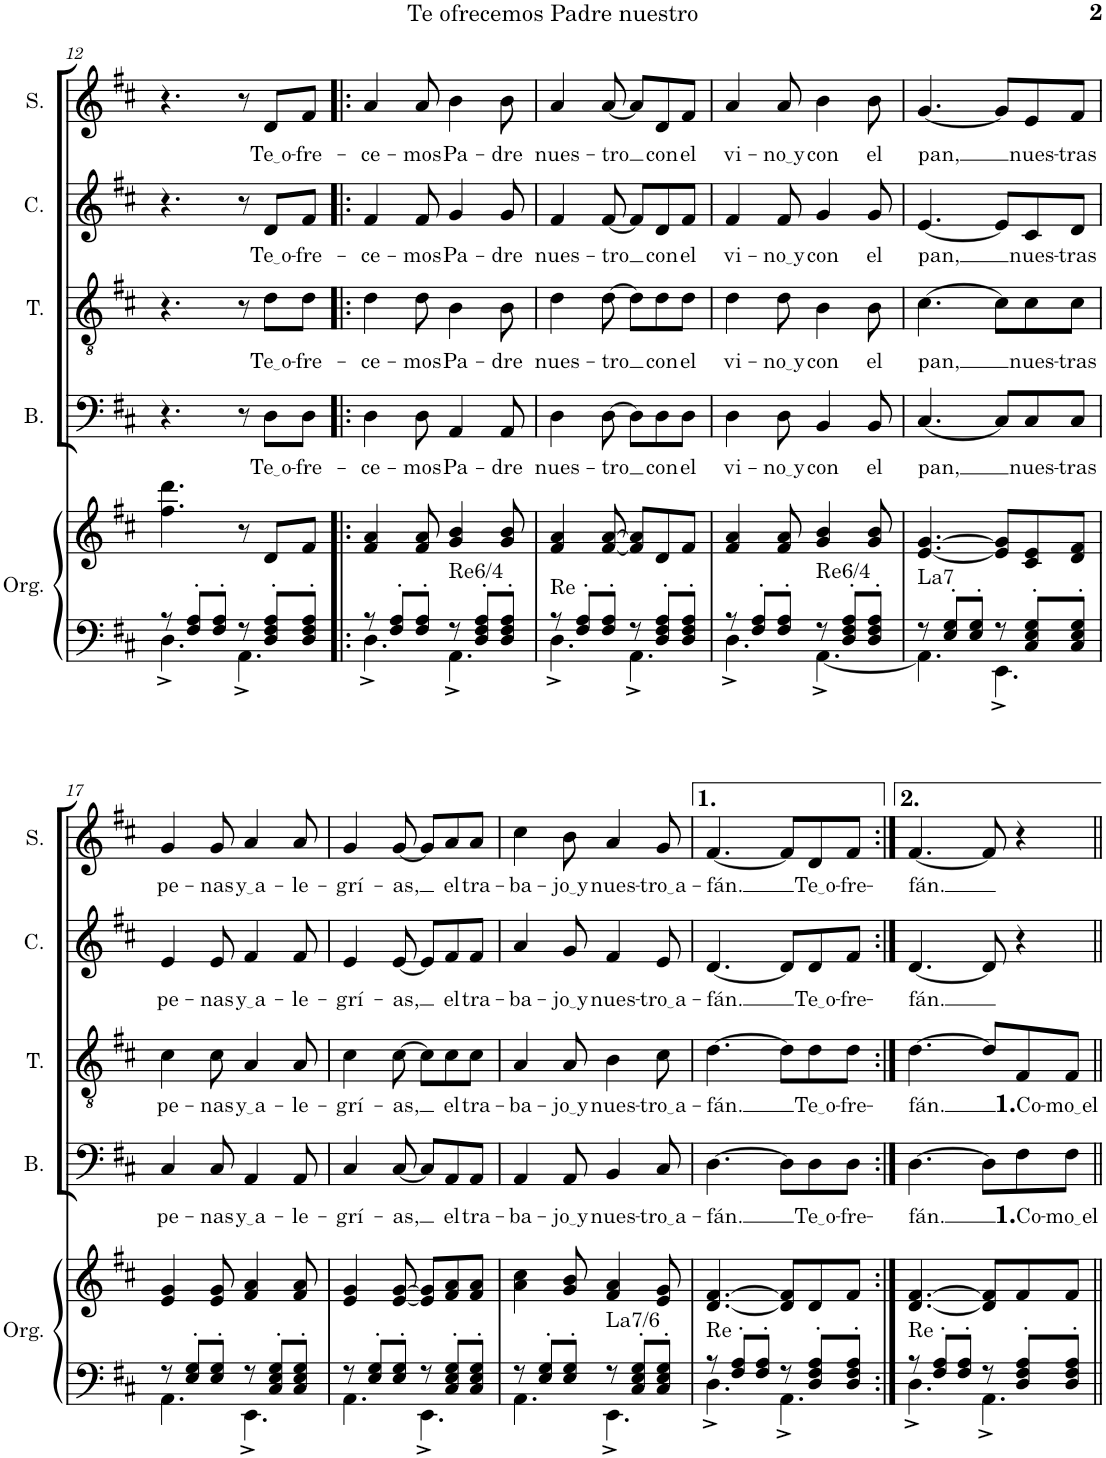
**kern	**kern	**harte	**kern	**text	**kern	**text	**kern	**text	**kern	**text
*part5	*part5	*part5	*part4	*part4	*part3	*part3	*part2	*part2	*part1	*part1
*staff6	*staff5	*	*staff4	*staff4	*staff3	*staff3	*staff2	*staff2	*staff1	*staff1
*I"Órgano	*	*	*I"Bajo	*	*I"Tenor	*	*I"Contralto	*	*I"Soprano	*
*	*	*	*I'B.	*	*I'T.	*	*I'C.	*	*I'S.	*
!!LO:PB:g=z
*clefF4	*clefG2	*	*clefF4	*	*clefGv2	*	*clefG2	*	*clefG2	*
*k[f#c#]	*k[f#c#]	*	*k[f#c#]	*	*k[f#c#]	*	*k[f#c#]	*	*k[f#c#]	*
*M6/8	*M6/8	*	*M6/8	*	*M6/8	*	*M6/8	*	*M6/8	*
=12	=12	=12	=12	=12	=12	=12	=12	=12	=12	=12
*^	*	*	*	*	*	*	*	*	*	*
8r	4.D^\	4.ff#\ 4.ddd\	.	4.r	.	4.r	.	4.r	.	4.r	.
8F#/' 8A/'L	.	.	.	.	.	.	.	.	.	.	.
8F#/' 8A/'J	.	.	.	.	.	.	.	.	.	.	.
8r	4.AA^\	8r	.	8r	.	8r	.	8r	.	8r	.
!	!	!	!	!	!LO:LY:b	!	!LO:LY:b	!	!LO:LY:b	!	!LO:LY:b
8D/' 8F#/' 8A/'L	.	8d/L	.	8D\L	Te o	8d\L	Te o	8d/L	Te o	8d/L	Te o
!	!	!	!	!	!LO:LY:b	!	!LO:LY:b	!	!LO:LY:b	!	!LO:LY:b
8D/' 8F#/' 8A/'J	.	8f#/J	.	8D\J	-fre-	8d\J	-fre-	8f#/J	-fre-	8f#/J	-fre-
=13!|:	=13!|:	=13!|:	=13!|:	=13!|:	=13!|:	=13!|:	=13!|:	=13!|:	=13!|:	=13!|:	=13!|:
!	!	!	!	!	!LO:LY:b	!	!LO:LY:b	!	!LO:LY:b	!	!LO:LY:b
8r	4.D^\	4f#/ 4a/	.	4D\	-ce-	4d\	-ce-	4f#/	-ce-	4a/	-ce-
8F#/' 8A/'L	.	.	.	.	.	.	.	.	.	.	.
!	!	!	!	!	!LO:LY:b	!	!LO:LY:b	!	!LO:LY:b	!	!LO:LY:b
8F#/' 8A/'J	.	8f#/ 8a/	.	8D\	-mos	8d\	-mos	8f#/	-mos	8a/	-mos
!	!	!	!LO:H:kt=Re6/4	!	!LO:LY:b	!	!LO:LY:b	!	!LO:LY:b	!	!LO:LY:b
8r	4.AA^\	4g/ 4b/	N	4AA/	Pa-	4B\	Pa-	4g/	Pa-	4b\	Pa-
8D/' 8F#/' 8A/'L	.	.	.	.	.	.	.	.	.	.	.
!	!	!	!	!	!LO:LY:b	!	!LO:LY:b	!	!LO:LY:b	!	!LO:LY:b
8D/' 8F#/' 8A/'J	.	8g/ 8b/	.	8AA/	-dre	8B\	-dre	8g/	-dre	8b\	-dre
=14	=14	=14	=14	=14	=14	=14	=14	=14	=14	=14	=14
!	!	!	!LO:H:kt=Re	!	!LO:LY:b	!	!LO:LY:b	!	!LO:LY:b	!	!LO:LY:b
8r	4.D^\	4f#/ 4a/	N	4D\	nues-	4d\	nues-	4f#/	nues-	4a/	nues-
8F#/' 8A/'L	.	.	.	.	.	.	.	.	.	.	.
!	!	!	!	!	!LO:LY:b	!	!LO:LY:b	!	!LO:LY:b	!	!LO:LY:b
8F#/' 8A/'J	.	[8f#/ [8a/	.	[8D\	-tro	[8d\	-tro	[8f#/	-tro	[8a/	-tro
8r	4.AA^\	8f#/] 8a/]L	.	8D\L]	.	8d\L]	.	8f#/L]	.	8a/L]	.
!	!	!	!	!	!LO:LY:b	!	!LO:LY:b	!	!LO:LY:b	!	!LO:LY:b
8D/' 8F#/' 8A/'L	.	8d/	.	8D\	con	8d\	con	8d/	con	8d/	con
!	!	!	!	!	!LO:LY:b	!	!LO:LY:b	!	!LO:LY:b	!	!LO:LY:b
8D/' 8F#/' 8A/'J	.	8f#/J	.	8D\J	el	8d\J	el	8f#/J	el	8f#/J	el
=15	=15	=15	=15	=15	=15	=15	=15	=15	=15	=15	=15
!	!	!	!	!	!LO:LY:b	!	!LO:LY:b	!	!LO:LY:b	!	!LO:LY:b
8r	4.D^\	4f#/ 4a/	.	4D\	vi-	4d\	vi-	4f#/	vi-	4a/	vi-
8F#/' 8A/'L	.	.	.	.	.	.	.	.	.	.	.
!	!	!	!	!	!LO:LY:b	!	!LO:LY:b	!	!LO:LY:b	!	!LO:LY:b
8F#/' 8A/'J	.	8f#/ 8a/	.	8D\	no y	8d\	no y	8f#/	no y	8a/	no y
!	!	!	!LO:H:kt=Re6/4	!	!LO:LY:b	!	!LO:LY:b	!	!LO:LY:b	!	!LO:LY:b
8r	[4.AA^\	4g/ 4b/	N	4BB/	con	4B\	con	4g/	con	4b\	con
8D/' 8F#/' 8A/'L	.	.	.	.	.	.	.	.	.	.	.
!	!	!	!	!	!LO:LY:b	!	!LO:LY:b	!	!LO:LY:b	!	!LO:LY:b
8D/' 8F#/' 8A/'J	.	8g/ 8b/	.	8BB/	el	8B\	el	8g/	el	8b\	el
=16	=16	=16	=16	=16	=16	=16	=16	=16	=16	=16	=16
!	!	!	!LO:H:kt=La7	!	!LO:LY:b	!	!LO:LY:b	!	!LO:LY:b	!	!LO:LY:b
8r	4.AA\]	[4.e/ [4.g/	N	[4.C#/	pan,	[4.c#\	pan,	[4.e/	pan,	[4.g/	pan,
8E/' 8G/'L	.	.	.	.	.	.	.	.	.	.	.
8E/' 8G/'J	.	.	.	.	.	.	.	.	.	.	.
8r	4.EE^\	8e/] 8g/]L	.	8C#/L]	.	8c#\L]	.	8e/L]	.	8g/L]	.
!	!	!	!	!	!LO:LY:b	!	!LO:LY:b	!	!LO:LY:b	!	!LO:LY:b
8C#/' 8E/' 8G/'L	.	8c#/ 8e/	.	8C#/	nues-	8c#\	nues-	8c#/	nues-	8e/	nues-
!	!	!	!	!	!LO:LY:b	!	!LO:LY:b	!	!LO:LY:b	!	!LO:LY:b
8C#/' 8E/' 8G/'J	.	8d/ 8f#/J	.	8C#/J	-tras	8c#\J	-tras	8d/J	-tras	8f#/J	-tras
!!LO:LB:g=z
=17	=17	=17	=17	=17	=17	=17	=17	=17	=17	=17	=17
!	!	!	!	!	!LO:LY:b	!	!LO:LY:b	!	!LO:LY:b	!	!LO:LY:b
8r	4.AA\	4e/ 4g/	.	4C#/	pe-	4c#\	pe-	4e/	pe-	4g/	pe-
8E/' 8G/'L	.	.	.	.	.	.	.	.	.	.	.
!	!	!	!	!	!LO:LY:b	!	!LO:LY:b	!	!LO:LY:b	!	!LO:LY:b
8E/' 8G/'J	.	8e/ 8g/	.	8C#/	-nas	8c#\	-nas	8e/	-nas	8g/	-nas
!	!	!	!	!	!LO:LY:b	!	!LO:LY:b	!	!LO:LY:b	!	!LO:LY:b
8r	4.EE^\	4f#/ 4a/	.	4AA/	y a	4A/	y a	4f#/	y a	4a/	y a
8C#/' 8E/' 8G/'L	.	.	.	.	.	.	.	.	.	.	.
!	!	!	!	!	!LO:LY:b	!	!LO:LY:b	!	!LO:LY:b	!	!LO:LY:b
8C#/' 8E/' 8G/'J	.	8f#/ 8a/	.	8AA/	-le-	8A/	-le-	8f#/	-le-	8a/	-le-
=18	=18	=18	=18	=18	=18	=18	=18	=18	=18	=18	=18
!	!	!	!	!	!LO:LY:b	!	!LO:LY:b	!	!LO:LY:b	!	!LO:LY:b
8r	4.AA\	4e/ 4g/	.	4C#/	-grí-	4c#\	-grí-	4e/	-grí-	4g/	-grí-
8E/' 8G/'L	.	.	.	.	.	.	.	.	.	.	.
!	!	!	!	!	!LO:LY:b	!	!LO:LY:b	!	!LO:LY:b	!	!LO:LY:b
8E/' 8G/'J	.	[8e/ [8g/	.	[8C#/	-as,	[8c#\	-as,	[8e/	-as,	[8g/	-as,
8r	4.EE^\	8e/] 8g/]L	.	8C#/L]	.	8c#\L]	.	8e/L]	.	8g/L]	.
!	!	!	!	!	!LO:LY:b	!	!LO:LY:b	!	!LO:LY:b	!	!LO:LY:b
8C#/' 8E/' 8G/'L	.	8f#/ 8a/	.	8AA/	el	8c#\	el	8f#/	el	8a/	el
!	!	!	!	!	!LO:LY:b	!	!LO:LY:b	!	!LO:LY:b	!	!LO:LY:b
8C#/' 8E/' 8G/'J	.	8f#/ 8a/J	.	8AA/J	tra-	8c#\J	tra-	8f#/J	tra-	8a/J	tra-
=19	=19	=19	=19	=19	=19	=19	=19	=19	=19	=19	=19
!	!	!	!	!	!LO:LY:b	!	!LO:LY:b	!	!LO:LY:b	!	!LO:LY:b
8r	4.AA\	4a\ 4cc#\	.	4AA/	-ba-	4A/	-ba-	4a/	-ba-	4cc#\	-ba-
8E/' 8G/'L	.	.	.	.	.	.	.	.	.	.	.
!	!	!	!	!	!LO:LY:b	!	!LO:LY:b	!	!LO:LY:b	!	!LO:LY:b
8E/' 8G/'J	.	8g/ 8b/	.	8AA/	jo y	8A/	jo y	8g/	jo y	8b\	jo y
!	!	!	!LO:H:kt=La7/6	!	!LO:LY:b	!	!LO:LY:b	!	!LO:LY:b	!	!LO:LY:b
8r	4.EE^\	4f#/ 4a/	N	4BB/	nues-	4B\	nues-	4f#/	nues-	4a/	nues-
8C#/' 8E/' 8G/'L	.	.	.	.	.	.	.	.	.	.	.
!	!	!	!	!	!LO:LY:b	!	!LO:LY:b	!	!LO:LY:b	!	!LO:LY:b
8C#/' 8E/' 8G/'J	.	8e/ 8g/	.	8C#/	tro a	8c#\	tro a	8e/	tro a	8g/	tro a
=20	=20	=20	=20	=20	=20	=20	=20	=20	=20	=20	=20
!	!	!	!LO:H:kt=Re	!	!LO:LY:b	!	!LO:LY:b	!	!LO:LY:b	!	!LO:LY:b
8r	4.D^\	[4.d/ [4.f#/	N	[4.D\	-fán.	[4.d\	-fán.	[4.d/	-fán.	[4.f#/	-fán.
8F#/' 8A/'L	.	.	.	.	.	.	.	.	.	.	.
8F#/' 8A/'J	.	.	.	.	.	.	.	.	.	.	.
8r	4.AA^\	8d/] 8f#/]L	.	8D\L]	.	8d\L]	.	8d/L]	.	8f#/L]	.
!	!	!	!	!	!LO:LY:b	!	!LO:LY:b	!	!LO:LY:b	!	!LO:LY:b
8D/' 8F#/' 8A/'L	.	8d/	.	8D\	Te o	8d\	Te o	8d/	Te o	8d/	Te o
!	!	!	!	!	!LO:LY:b	!	!LO:LY:b	!	!LO:LY:b	!	!LO:LY:b
8D/' 8F#/' 8A/'J	.	8f#/J	.	8D\J	-fre-	8d\J	-fre-	8f#/J	-fre-	8f#/J	-fre-
=21:|!	=21:|!	=21:|!	=21:|!	=21:|!	=21:|!	=21:|!	=21:|!	=21:|!	=21:|!	=21:|!	=21:|!
!	!	!	!LO:H:kt=Re	!	!LO:LY:b	!	!LO:LY:b	!	!LO:LY:b	!	!LO:LY:b
8r	4.D^\	[4.d/ [4.f#/	N	[4.D\	-fán.	[4.d\	-fán.	[4.d/	-fán.	[4.f#/	-fán.
8F#/' 8A/'L	.	.	.	.	.	.	.	.	.	.	.
8F#/' 8A/'J	.	.	.	.	.	.	.	.	.	.	.
8r	4.AA^\	8d/] 8f#/]L	.	8D\L]	.	8d/L]	.	8d/]	.	8f#/]	.
!	!	!	!	!	!LO:LY:b	!	!LO:LY:b	!	!	!	!
8D/' 8F#/' 8A/'L	.	8f#/	.	8F#\	1. Co	8F#/	1. Co	4r	.	4r	.
!	!	!	!	!	!LO:LY:b	!	!LO:LY:b	!	!	!	!
8D/' 8F#/' 8A/'J	.	8f#/J	.	8F#\J	mo el	8F#/J	mo el	.	.	.	.
*v	*v	*	*	*	*	*	*	*	*	*	*
=||	=||	=||	=||	=||	=||	=||	=||	=||	=||	=||
*-	*-	*-	*-	*-	*-	*-	*-	*-	*-	*-
